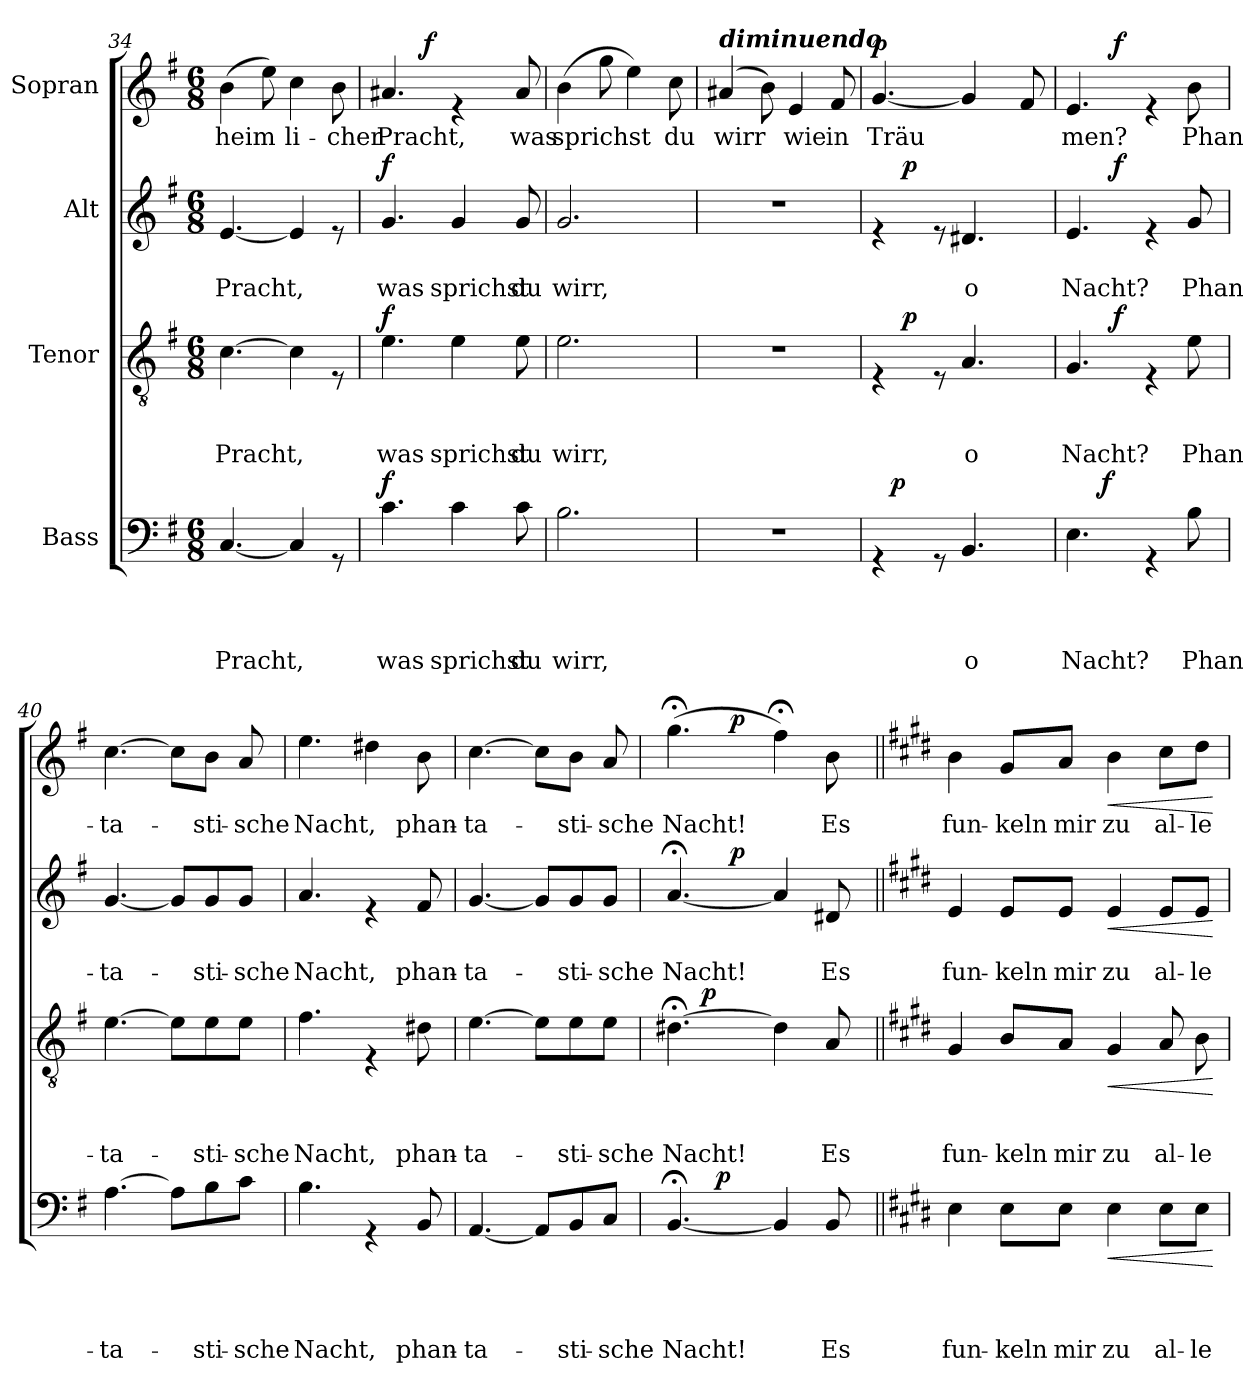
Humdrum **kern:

**kern	**text	**text	**text	**text	**dynam	**kern	**text	**text	**text	**dynam	**kern	**text	**text	**dynam	**kern	**text	**dynam
*part4	*part4	*part4	*part4	*part4	*part4	*part3	*part3	*part3	*part3	*part3	*part2	*part2	*part2	*part2	*part1	*part1	*part1
*staff4	*staff4	*staff4	*staff4	*staff4	*staff4	*staff3	*staff3	*staff3	*staff3	*staff3	*staff2	*staff2	*staff2	*staff2	*staff1	*staff1	*staff1
*I"Bass	*	*	*	*	*	*I"Tenor	*	*	*	*	*I"Alt	*	*	*	*I"Sopran	*	*
*clefF4	*	*	*	*	*	*clefGv2	*	*	*	*	*clefG2	*	*	*	*clefG2	*	*
*k[f#]	*	*	*	*	*	*k[f#]	*	*	*	*	*k[f#]	*	*	*	*k[f#]	*	*
*G:	*	*	*	*	*	*G:	*	*	*	*	*G:	*	*	*	*G:	*	*
*M6/8	*	*	*	*	*	*M6/8	*	*	*	*	*M6/8	*	*	*	*M6/8	*	*
=34	=34	=34	=34	=34	=34	=34	=34	=34	=34	=34	=34	=34	=34	=34	=34	=34	=34
!	!	!	!	!LO:LY:b	!	!	!	!	!LO:LY:b	!	!	!	!LO:LY:b	!	!	!LO:LY:b	!
[<4.C/	.	.	.	Pracht,	.	[>4.c\	.	.	Pracht,	.	[<4.e/	.	Pracht,	.	(>4b\	heim	.
.	.	.	.	.	.	.	.	.	.	.	.	.	.	.	8ee\)	.	.
!	!	!	!	!	!	!	!	!	!	!	!	!	!	!	!	!LO:LY:b	!
4C/]	.	.	.	.	.	4c\]	.	.	.	.	4e/]	.	.	.	4cc\	li-	.
!	!	!	!	!	!	!	!	!	!	!	!	!	!	!	!	!LO:LY:b	!
8rGG	.	.	.	.	.	8rE	.	.	.	.	8re	.	.	.	8b\	-cher	.
=35	=35	=35	=35	=35	=35	=35	=35	=35	=35	=35	=35	=35	=35	=35	=35	=35	=35
!	!	!	!	!LO:LY:b	!LO:DY:a	!	!	!	!LO:LY:b	!LO:DY:a	!	!	!LO:LY:b	!LO:DY:a	!	!LO:LY:b	!
*	*	*	*	*	*	*	*	*	*	*	*	*	*	*	*^	*	*
4.c\	.	.	.	was	f	4.e\	.	.	was	f	4.g/	.	was	f	4.a#X/	4ryy	Pracht,	.
!	!	!	!	!	!	!	!	!	!	!	!	!	!	!	!	!	!	!LO:DY:a
.	.	.	.	.	.	.	.	.	.	.	.	.	.	.	.	2ryy	.	f
!	!	!	!	!LO:LY:b	!	!	!	!	!LO:LY:b	!	!	!	!LO:LY:b	!	!	!	!	!
4c\	.	.	.	sprichst	.	4e\	.	.	sprichst	.	4g/	.	sprichst	.	4re	.	.	.
!	!	!	!	!LO:LY:b	!	!	!	!	!LO:LY:b	!	!	!	!LO:LY:b	!	!	!	!LO:LY:b	!
8c\	.	.	.	du	.	8e\	.	.	du	.	8g/	.	du	.	8a#/	.	was	.
=36	=36	=36	=36	=36	=36	=36	=36	=36	=36	=36	=36	=36	=36	=36	=36	=36	=36	=36
!	!	!	!	!LO:LY:b	!	!	!	!	!LO:LY:b	!	!	!	!LO:LY:b	!	!	!	!LO:LY:b	!
*	*	*	*	*	*	*	*	*	*	*	*	*	*	*	*v	*v	*	*
2.B\	.	.	.	wirr,	.	2.e\	.	.	wirr,	.	2.g/	.	wirr,	.	(>4b\	sprichst	.
.	.	.	.	.	.	.	.	.	.	.	.	.	.	.	8gg\	.	.
.	.	.	.	.	.	.	.	.	.	.	.	.	.	.	4ee\)	.	.
!	!	!	!	!	!	!	!	!	!	!	!	!	!	!	!	!LO:LY:b	!
.	.	.	.	.	.	.	.	.	.	.	.	.	.	.	8cc\	du	.
=37	=37	=37	=37	=37	=37	=37	=37	=37	=37	=37	=37	=37	=37	=37	=37	=37	=37
!	!	!	!	!	!	!	!	!	!	!	!	!	!	!	!LO:TX:a:Bi:t=diminuendo	!	!
!	!	!	!	!	!	!	!	!	!	!	!	!	!	!	!	!LO:LY:b	!
2.r	.	.	.	.	.	2.r	.	.	.	.	2.r	.	.	.	(<4a#X/	wirr	.
.	.	.	.	.	.	.	.	.	.	.	.	.	.	.	8b\)	.	.
!	!	!	!	!	!	!	!	!	!	!	!	!	!	!	!	!LO:LY:b	!
.	.	.	.	.	.	.	.	.	.	.	.	.	.	.	4e/	wie	.
!	!	!	!	!	!	!	!	!	!	!	!	!	!	!	!	!LO:LY:b	!
.	.	.	.	.	.	.	.	.	.	.	.	.	.	.	8f#/	in	.
!!LO:PB:g=z
=38	=38	=38	=38	=38	=38	=38	=38	=38	=38	=38	=38	=38	=38	=38	=38	=38	=38
!	!	!	!	!	!	!	!	!	!	!	!	!	!	!	!	!LO:LY:b	!LO:DY:a
*^	*	*	*	*	*	*^	*	*	*	*	*^	*	*	*	*	*	*
4rGG	16ryy	.	.	.	.	.	4rE	16.ryy	.	.	.	.	4re	16.ryy	.	.	.	[<4.g/	Träu	p
!	!	!	!	!	!	!LO:DY:a	!	!	!	!	!	!	!	!	!	!	!	!	!	!
.	2ryy	.	.	.	.	p	.	.	.	.	.	.	.	.	.	.	.	.	.	.
!	!	!	!	!	!	!	!	!	!	!	!	!LO:DY:a	!	!	!	!	!LO:DY:a	!	!	!
.	.	.	.	.	.	.	.	2ryy	.	.	.	p	.	2ryy	.	.	p	.	.	.
8rGG	.	.	.	.	.	.	8rE	.	.	.	.	.	8re	.	.	.	.	.	.	.
!	!	!	!	!	!LO:LY:b	!	!	!	!	!	!LO:LY:b	!	!	!	!	!LO:LY:b	!	!	!	!
4.BB/	.	.	.	.	o	.	4.A/	.	.	.	o	.	4.d#X/	.	.	o	.	4g/]	.	.
.	8.ryy	.	.	.	.	.	.	.	.	.	.	.	.	.	.	.	.	.	.	.
.	.	.	.	.	.	.	.	8ryy	.	.	.	.	.	8ryy	.	.	.	.	.	.
.	.	.	.	.	.	.	.	.	.	.	.	.	.	.	.	.	.	8f#/	.	.
.	.	.	.	.	.	.	.	32ryy	.	.	.	.	.	32ryy	.	.	.	.	.	.
=39	=39	=39	=39	=39	=39	=39	=39	=39	=39	=39	=39	=39	=39	=39	=39	=39	=39	=39	=39	=39
!	!	!	!	!	!LO:LY:b	!	!	!	!	!	!LO:LY:b	!	!	!	!	!LO:LY:b	!	!	!LO:LY:b	!
*	*	*	*	*	*	*	*	*	*	*	*	*	*	*	*	*	*	*^	*	*
4.E\	8.ryy	.	.	.	Nacht?	.	4.G/	8..ryy	.	.	Nacht?	.	4.e/	8..ryy	.	Nacht?	.	4.e/	8..ryy	men?	.
!	!	!	!	!	!	!LO:DY:a	!	!	!	!	!	!	!	!	!	!	!	!	!	!	!
.	2ryy	.	.	.	.	f	.	.	.	.	.	.	.	.	.	.	.	.	.	.	.
!	!	!	!	!	!	!	!	!	!	!	!	!LO:DY:a	!	!	!	!	!LO:DY:a	!	!	!	!LO:DY:a
.	.	.	.	.	.	.	.	2ryy	.	.	.	f	.	2ryy	.	.	f	.	2ryy	.	f
4rGG	.	.	.	.	.	.	4rE	.	.	.	.	.	4re	.	.	.	.	4re	.	.	.
!	!	!	!	!	!LO:LY:b	!	!	!	!	!	!LO:LY:b	!	!	!	!	!LO:LY:b	!	!	!	!LO:LY:b	!
8B\	.	.	.	.	Phan-	.	8e\	.	.	.	Phan-	.	8g/	.	.	Phan-	.	8b\	.	Phan-	.
.	16ryy	.	.	.	.	.	.	.	.	.	.	.	.	.	.	.	.	.	.	.	.
.	.	.	.	.	.	.	.	32ryy	.	.	.	.	.	32ryy	.	.	.	.	32ryy	.	.
=40	=40	=40	=40	=40	=40	=40	=40	=40	=40	=40	=40	=40	=40	=40	=40	=40	=40	=40	=40	=40	=40
!	!	!	!	!	!LO:LY:b	!	!	!	!	!	!LO:LY:b	!	!	!	!	!LO:LY:b	!	!	!	!LO:LY:b	!
*v	*v	*	*	*	*	*	*	*	*	*	*	*	*v	*v	*	*	*	*v	*v	*	*
*	*	*	*	*	*	*v	*v	*	*	*	*	*	*	*	*	*	*	*
[>4.A\	.	.	.	-ta-	.	[>4.e\	.	.	-ta-	.	[<4.g/	.	-ta-	.	[>4.cc\	-ta-	.
8A\L]	.	.	.	.	.	8e\L]	.	.	.	.	8g/L]	.	.	.	8cc\L]	.	.
!	!	!	!	!LO:LY:b	!	!	!	!	!LO:LY:b	!	!	!	!LO:LY:b	!	!	!LO:LY:b	!
8B\	.	.	.	-sti-	.	8e\	.	.	-sti-	.	8g/	.	-sti-	.	8b\J	-sti-	.
!	!	!	!	!LO:LY:b	!	!	!	!	!LO:LY:b	!	!	!	!LO:LY:b	!	!	!LO:LY:b	!
8c\J	.	.	.	-sche	.	8e\J	.	.	-sche	.	8g/J	.	-sche	.	8a/	-sche	.
=41	=41	=41	=41	=41	=41	=41	=41	=41	=41	=41	=41	=41	=41	=41	=41	=41	=41
!	!	!	!	!LO:LY:b	!	!	!	!	!LO:LY:b	!	!	!	!LO:LY:b	!	!	!LO:LY:b	!
4.B\	.	.	.	Nacht,	.	4.f#\	.	.	Nacht,	.	4.a/	.	Nacht,	.	4.ee\	Nacht,	.
4rGG	.	.	.	.	.	4rE	.	.	.	.	4re	.	.	.	4dd#X\	.	.
!	!	!	!	!LO:LY:b	!	!	!	!	!LO:LY:b	!	!	!	!LO:LY:b	!	!	!LO:LY:b	!
8BB/	.	.	.	phan-	.	8d#X\	.	.	phan-	.	8f#/	.	phan-	.	8b\	phan-	.
=42	=42	=42	=42	=42	=42	=42	=42	=42	=42	=42	=42	=42	=42	=42	=42	=42	=42
*	*	*	*	*	*	*	*	*	*	*	*	*	*	*	*MM80	*	*
!	!	!	!	!LO:LY:b	!	!	!	!	!LO:LY:b	!	!	!	!LO:LY:b	!	!	!LO:LY:b	!
[<4.AA/	.	.	.	-ta-	.	[>4.e\	.	.	-ta-	.	[<4.g/	.	-ta-	.	[>4.cc\	-ta-	.
8AA/L]	.	.	.	.	.	8e\L]	.	.	.	.	8g/L]	.	.	.	8cc\L]	.	.
!	!	!	!	!LO:LY:b	!	!	!	!	!LO:LY:b	!	!	!	!LO:LY:b	!	!	!LO:LY:b	!
8BB/	.	.	.	-sti-	.	8e\	.	.	-sti-	.	8g/	.	-sti-	.	8b\J	-sti-	.
!	!	!	!	!LO:LY:b	!	!	!	!	!LO:LY:b	!	!	!	!LO:LY:b	!	!	!LO:LY:b	!
8C/J	.	.	.	-sche	.	8e\J	.	.	-sche	.	8g/J	.	-sche	.	8a/	-sche	.
=43	=43	=43	=43	=43	=43	=43	=43	=43	=43	=43	=43	=43	=43	=43	=43	=43	=43
*	*	*	*	*	*	*	*	*	*	*	*	*	*	*	*MM60	*	*
!	!	!	!	!LO:LY:b	!	!	!	!	!LO:LY:b	!	!	!	!LO:LY:b	!	!	!LO:LY:b	!
*^	*	*	*	*	*	*^	*	*	*	*	*^	*	*	*	*^	*	*
[<4.BB;/	8ryy	.	.	.	Nacht!	.	[>4.d#X;<\	8ryy	.	.	Nacht!	.	[<4.a;/	8.ryy	.	Nacht!	.	(>4.gg;<\	8.ryy	Nacht!	.
!	!	!	!	!	!	!	!	!	!	!	!	!LO:DY:a	!	!	!	!	!	!	!	!	!
.	32ryy	.	.	.	.	.	.	2ryy	.	.	.	p	.	.	.	.	.	.	.	.	.
!	!	!	!	!	!	!LO:DY:a	!	!	!	!	!	!	!	!	!	!	!	!	!	!	!
.	2ryy	.	.	.	.	p	.	.	.	.	.	.	.	.	.	.	.	.	.	.	.
!	!	!	!	!	!	!	!	!	!	!	!	!	!	!	!	!	!LO:DY:a	!	!	!	!LO:DY:a
.	.	.	.	.	.	.	.	.	.	.	.	.	.	2ryy	.	.	p	.	2ryy	.	p
4BB/]	.	.	.	.	.	.	4d#\]	.	.	.	.	.	4a/]	.	.	.	.	4ff#;<\)	.	.	.
!	!	!	!	!	!LO:LY:b	!	!	!	!	!	!LO:LY:b	!	!	!	!	!LO:LY:b	!	!	!	!LO:LY:b	!
8BB/	.	.	.	.	Es	.	8A/	8ryy	.	.	Es	.	8d#X/	.	.	Es	.	8b\	.	Es	.
.	16.ryy	.	.	.	.	.	.	.	.	.	.	.	.	.	.	.	.	.	.	.	.
.	.	.	.	.	.	.	.	.	.	.	.	.	.	16ryy	.	.	.	.	16ryy	.	.
*v	*v	*	*	*	*	*	*	*	*	*	*	*	*v	*v	*	*	*	*v	*v	*	*
*	*	*	*	*	*	*v	*v	*	*	*	*	*	*	*	*	*	*	*
!!LO:LB:g=z
=44||	=44||	=44||	=44||	=44||	=44||	=44||	=44||	=44||	=44||	=44||	=44||	=44||	=44||	=44||	=44||	=44||	=44||
*k[f#c#g#d#]	*	*	*	*	*	*k[f#c#g#d#]	*	*	*	*	*k[f#c#g#d#]	*	*	*	*k[f#c#g#d#]	*	*
*E:	*	*	*	*	*	*E:	*	*	*	*	*E:	*	*	*	*E:	*	*
*	*	*	*	*	*	*	*	*	*	*	*	*	*	*	*MM130	*	*
*^	*	*	*	*	*	*^	*	*	*	*	*^	*	*	*	*^	*	*
!	!	!	!	!	!	!	!	!	!	!	!	!	!	!	!	!	!	!LO:TX:a:B:t=Allegro molto vivace	!	!	!
!	!	!	!	!	!LO:LY:b	!	!	!	!	!	!LO:LY:b	!	!	!	!	!LO:LY:b	!	!	!	!LO:LY:b	!
*v	*v	*	*	*	*	*	*	*	*	*	*	*	*v	*v	*	*	*	*v	*v	*	*
*	*	*	*	*	*	*v	*v	*	*	*	*	*	*	*	*	*	*	*
4E\	.	.	.	fun-	.	4G#/	.	.	fun-	.	4e/	.	fun-	.	4b\	fun-	.
!	!	!	!	!LO:LY:b	!	!	!	!	!LO:LY:b	!	!	!	!LO:LY:b	!	!	!LO:LY:b	!
8E\L	.	.	.	-keln	.	8B/L	.	.	-keln	.	8e/L	.	-keln	.	8g#/L	-keln	.
!	!	!	!	!LO:LY:b	!	!	!	!	!LO:LY:b	!	!	!	!LO:LY:b	!	!	!LO:LY:b	!
8E\J	.	.	.	mir	.	8A/J	.	.	mir	.	8e/J	.	mir	.	8a/J	mir	.
!	!	!	!	!LO:LY:b	!LO:HP:b	!	!	!	!LO:LY:b	!LO:HP:b	!	!	!LO:LY:b	!LO:HP:b	!	!LO:LY:b	!LO:HP:b
4E\	.	.	.	zu	<	4G#/	.	.	zu	<	4e/	.	zu	<	4b\	zu	<
!	!	!	!	!LO:LY:b	!	!	!	!	!LO:LY:b	!	!	!	!LO:LY:b	!	!	!LO:LY:b	!
8E\L	.	.	.	al-	.	8A/	.	.	al-	.	8e/L	.	al-	.	8cc#\L	al-	.
!	!	!	!	!LO:LY:b	!	!	!	!	!LO:LY:b	!	!	!	!LO:LY:b	!	!	!LO:LY:b	!
8E\J	.	.	.	-le	.	8B\	.	.	-le	.	8e/J	.	-le	.	8dd#\J	-le	.
.	.	.	.	.	[	.	.	.	.	[	.	.	.	[	.	.	[
=	=	=	=	=	=	=	=	=	=	=	=	=	=	=	=	=	=
*-	*-	*-	*-	*-	*-	*-	*-	*-	*-	*-	*-	*-	*-	*-	*-	*-	*-
